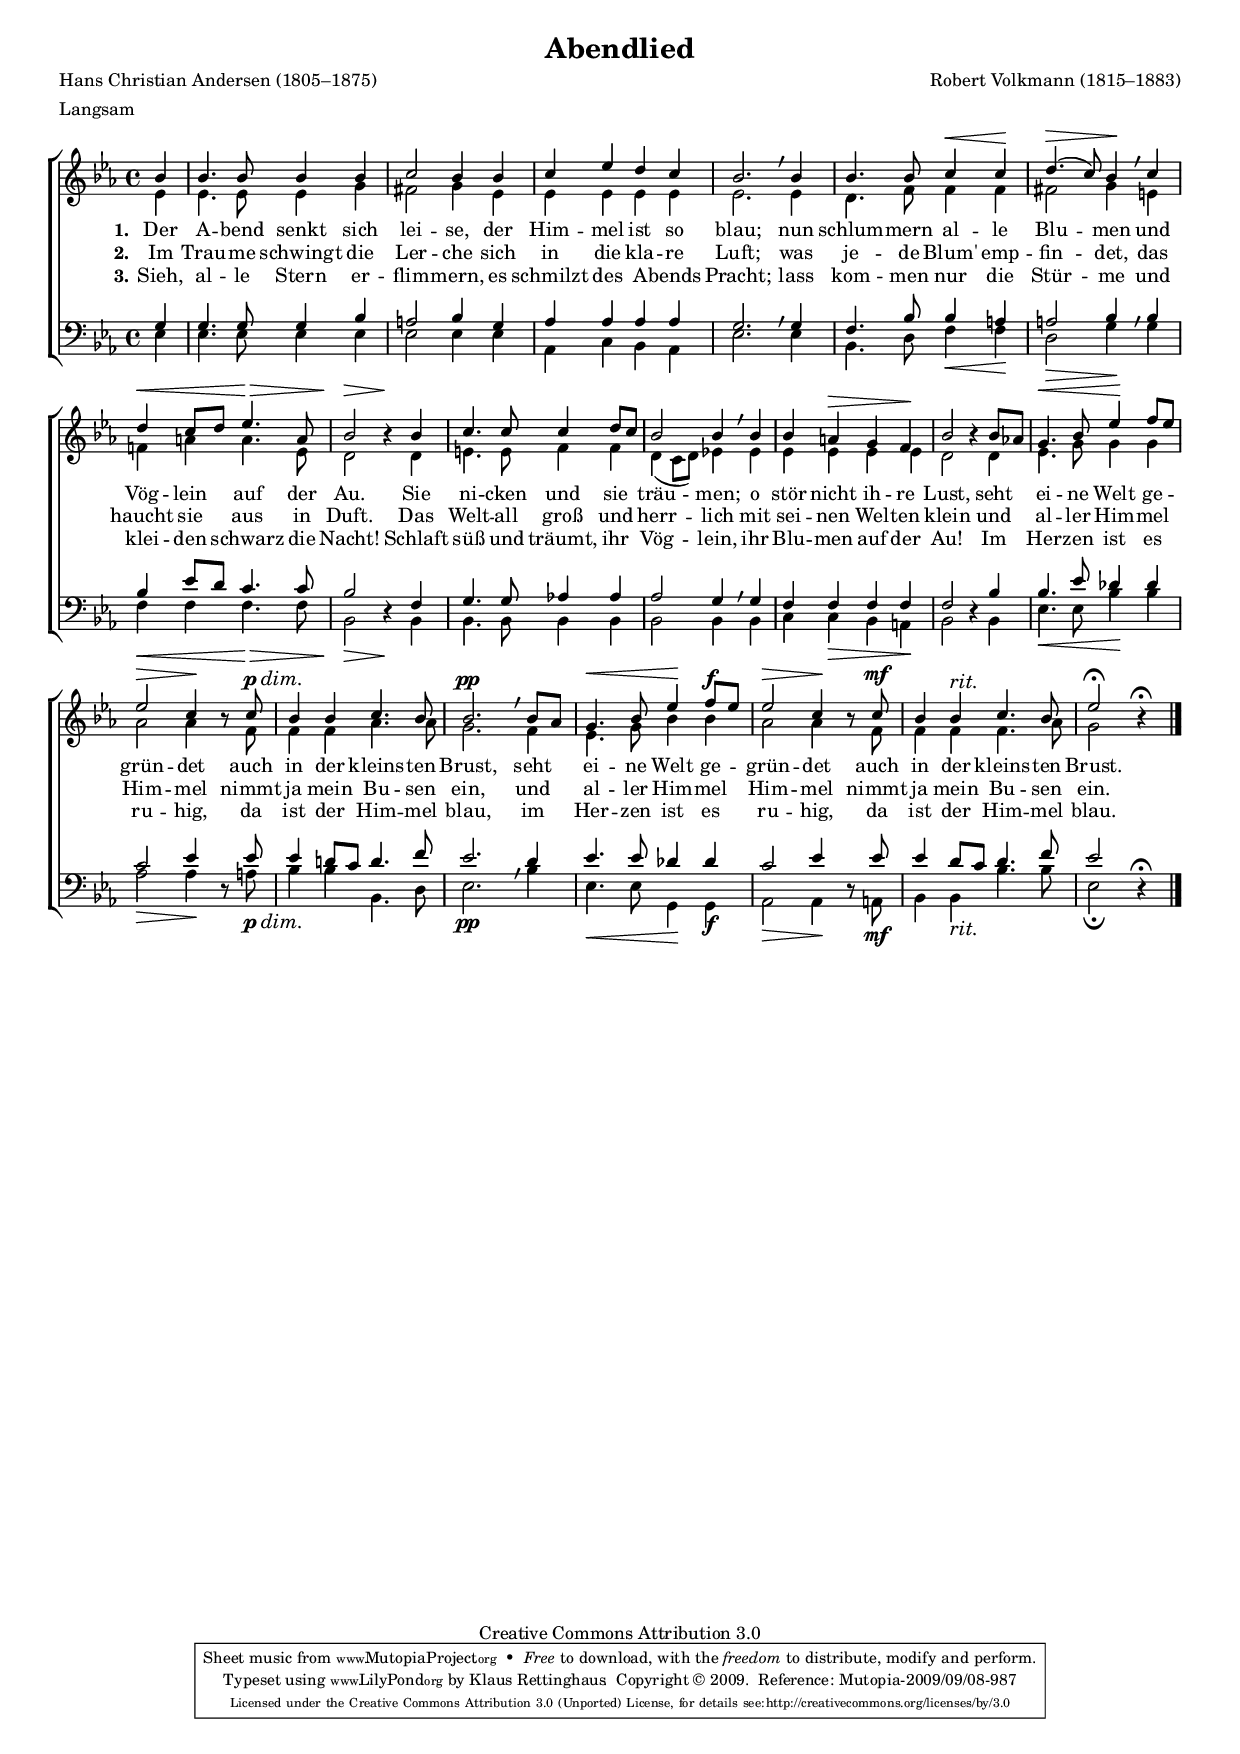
#(set-global-staff-size 15.5) 
#(ly:set-option 'point-and-click #f) 

\version "2.12" 

global = { \key es \major \time 4/4 \tempo 4=100 } 

SAbendlied = \relative es'' { 
\revert Rest #'direction 
\partial 4 
bes4 bes4. bes8 bes4 bes c2 bes4 
bes4 c es d c bes2. \breathe 
bes4 bes4. bes8 c4\< c\! d4.(\> c8) bes4\! \breathe 
c d\< c8[ d] es4.\> a,8 bes2\> r4\! 
bes4 c4. c8 c4 d8[ c] bes2 bes4 \breathe 
bes4 bes a\> g f\! bes2 r4 
bes8[ as!] g4.\< bes8 es4\! f8[ es] es2\> c4\! r8 
\dimTextDim 
c8\p\> bes4 bes c4. bes8 bes2.\pp \breathe 
\dimHairpin 
bes8[ as] g4.\< bes8 es4\! f8[\f es] es2\> c4\! r8 
c8\mf bes4 bes^\markup {\large\italic rit.} c4. bes8 es2\fermata r4\fermata 
\bar "|." 
} 

AAbendlied = \relative es' { 
\partial 4 
es4 es4. es8 es4 g fis2 g4 
es4 es es es es es2. 
es4 d4. f8 f4 f fis2 g4 
e4 f! a a4. es8 d2 s4 
d4 e4. e8 f4 f d4( c8[ d]) es!4 
es4 es es es es d2 s4 
d4 es4. g8 g4 g as2 as4 s8 
f8 f4 f as4. as8 g2. 
f4 es4. g8 bes4 bes as2 as4 s8 
f8 f4 f f4. as8 g2 s4 
\bar "|." 
} 

TAbendlied = \relative es { 
\partial 4 
g4 g4. g8 g4 bes a2 bes4 
g4 as as as as g2. \breathe 
g4 f4. bes8 bes4 a a2 bes4 \breathe 
bes4 bes es8[ d] c4. c8 bes2 s4 
f4 g4. g8 as!4 as as2 g4 \breathe 
g4 f f f f f2  s4 
bes4 bes4. es8 des4 des c2 es4  s8 
es8 es4 d!8[ c] d4. f8 es2. \breathe 
d4 es4. es8 des4 des c2 es4 s8 
es8 es4 d8[ c] d4. f8 es2 s4\fermata 
\bar "|." 
} 

BAbendlied = \relative es { 
\revert Rest #'direction 
\partial 4 
es4 es4. es8 es4 es es2 es4 
es4 as, c bes as es'2. 
es4 bes4. d8 f4\< f\! d2\> g4\! 
g4 f\< f f4.\> f8 bes,2\> r4\! 
bes4 bes4. bes8 bes4 bes bes2 bes4 
bes4 c c\> bes a\! bes2 r4 
bes4 es4.\< es8 bes'4\! bes as2\> as4\! r8 
\dimTextDim 
a8\p\> bes4 bes bes,4. d8 es2.\pp 
\dimHairpin 
bes'4 es,4.\< es8 g,4\! g\f as2\> as4\! r8 
a8\mf bes4 bes_\markup {\large\italic rit.} bes'4. bes8 es,2\fermata r4 
\bar "|." 
} 


LAbendliedA = \lyricmode { 
\set stanza = "1." 
Der A -- bend senkt sich lei -- se, 
der Him -- mel ist so blau; 
nun schlum -- mern al -- le Blu -- men 
und Vög -- lein auf der Au. 
Sie ni -- cken und sie träu -- men; 
o stör nicht ih -- re Lust, 
seht ei -- ne Welt ge -- grün -- det 
auch in der kleins -- ten Brust, 
seht ei -- ne Welt ge -- grün -- det 
auch in der kleins -- ten Brust. 
} 

LAbendliedB = \lyricmode { 
\set stanza = "2." 
Im Trau -- me schwingt die Ler -- che 
sich in die kla -- re Luft; 
was je -- de Blum' emp -- fin -- det, 
das haucht sie aus in Duft. 
Das Welt -- all groß und herr -- lich 
mit sei -- nen Wel -- ten klein 
und al -- ler Him -- mel Him -- mel 
nimmt ja mein Bu -- sen ein, 
und al -- ler Him -- mel Him -- mel 
nimmt ja mein Bu -- sen ein. 
} 

LAbendliedC = \lyricmode { 
\set stanza = "3." 
Sieh, al -- le Stern er -- flim -- mern, 
es schmilzt des A -- bends Pracht; 
lass kom -- men nur die Stür -- me 
und klei -- den schwarz die Nacht! 
Schlaft süß und träumt, ihr Vög -- lein, 
ihr Blu -- men auf der Au! 
Im Her -- zen ist es ru -- hig, 
da ist der Him -- mel blau, 
im Her -- zen ist es ru -- hig, 
da ist der Him -- mel blau. 
} 

%--------------------

\header { 
kaisernumber = "205" 
comment = "" 
footnote = "" 
 
title = "Abendlied" 
subtitle = "" 
composer = "Robert Volkmann (1815–1883)" 
opus = "" 
meter = \markup {Langsam} 
arranger = "" 
poet = "Hans Christian Andersen (1805–1875)" 
 
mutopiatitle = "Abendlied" 
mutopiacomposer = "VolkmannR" 
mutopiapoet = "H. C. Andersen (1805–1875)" 
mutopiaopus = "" 
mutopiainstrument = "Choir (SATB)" 
date = "1850s" 
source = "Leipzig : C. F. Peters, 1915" 
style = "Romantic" 
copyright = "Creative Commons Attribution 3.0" 
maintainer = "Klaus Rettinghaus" 
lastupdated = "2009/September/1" 
 
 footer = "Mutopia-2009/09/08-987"
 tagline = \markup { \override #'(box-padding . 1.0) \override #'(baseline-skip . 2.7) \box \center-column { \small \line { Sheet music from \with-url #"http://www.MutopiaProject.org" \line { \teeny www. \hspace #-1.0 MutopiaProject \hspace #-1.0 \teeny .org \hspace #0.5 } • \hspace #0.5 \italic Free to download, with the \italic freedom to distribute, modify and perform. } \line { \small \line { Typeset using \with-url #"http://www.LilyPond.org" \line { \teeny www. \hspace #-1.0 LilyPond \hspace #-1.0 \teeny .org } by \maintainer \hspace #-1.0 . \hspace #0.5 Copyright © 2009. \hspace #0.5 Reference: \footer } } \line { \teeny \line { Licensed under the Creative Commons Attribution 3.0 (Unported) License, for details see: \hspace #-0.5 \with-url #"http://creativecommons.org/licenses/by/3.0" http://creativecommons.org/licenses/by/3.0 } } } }
} 

\score {
{
\context ChoirStaff 
	<< 
	\context Lyrics = extra 
	\context Staff = women 
	<< 
	\set Staff.midiInstrument = "voice oohs" 
			\clef "G" 
			\context Voice = Sopran { \voiceOne 
				<< 
				\autoBeamOff 
				\dynamicUp 
				{ \global \SAbendlied } 
				>> } 
			\context Voice = Alt { \voiceTwo 
 				<< 
				\autoBeamOff 
				\dynamicDown 
				{ \global \AAbendlied } 
				>> } 
			>> 
	\context Lyrics = verseone 
	\context Lyrics = versetwo 
	\context Lyrics = versethree 
	\context Staff = men 
	<< 
	\set Staff.midiInstrument = "voice oohs" 
			\clef "F" 
			\context Voice = Tenor { \voiceOne 
				<< 
				\autoBeamOff 
				\dynamicUp 
				{ \global \TAbendlied } 
				>> } 
			\context Voice = Bass { \voiceTwo 
				<< 
				\autoBeamOff 
				\dynamicDown 
				{ \global \BAbendlied } 
				>> } 
		>> 
	\context Lyrics = verseone \lyricsto Bass \LAbendliedA 
	\context Lyrics = versetwo \lyricsto Bass \LAbendliedB 
	\context Lyrics = versethree \lyricsto Bass \LAbendliedC 
	>> 
}

\layout {
indent = 0.0\cm
\context {\Score 
\remove "Bar_number_engraver"
\override MetronomeMark #'transparent = ##t 
\override DynamicTextSpanner #'dash-period = #-1.0 
\override BreathingSign #'text = #(make-musicglyph-markup "scripts.rvarcomma") 
}
\context {\Staff 
\override VerticalAxisGroup #'minimum-Y-extent = #'(-1 . 1) 
}
}

\midi {
\context { \Voice 
\remove "Dynamic_performer" 
}
}

}
